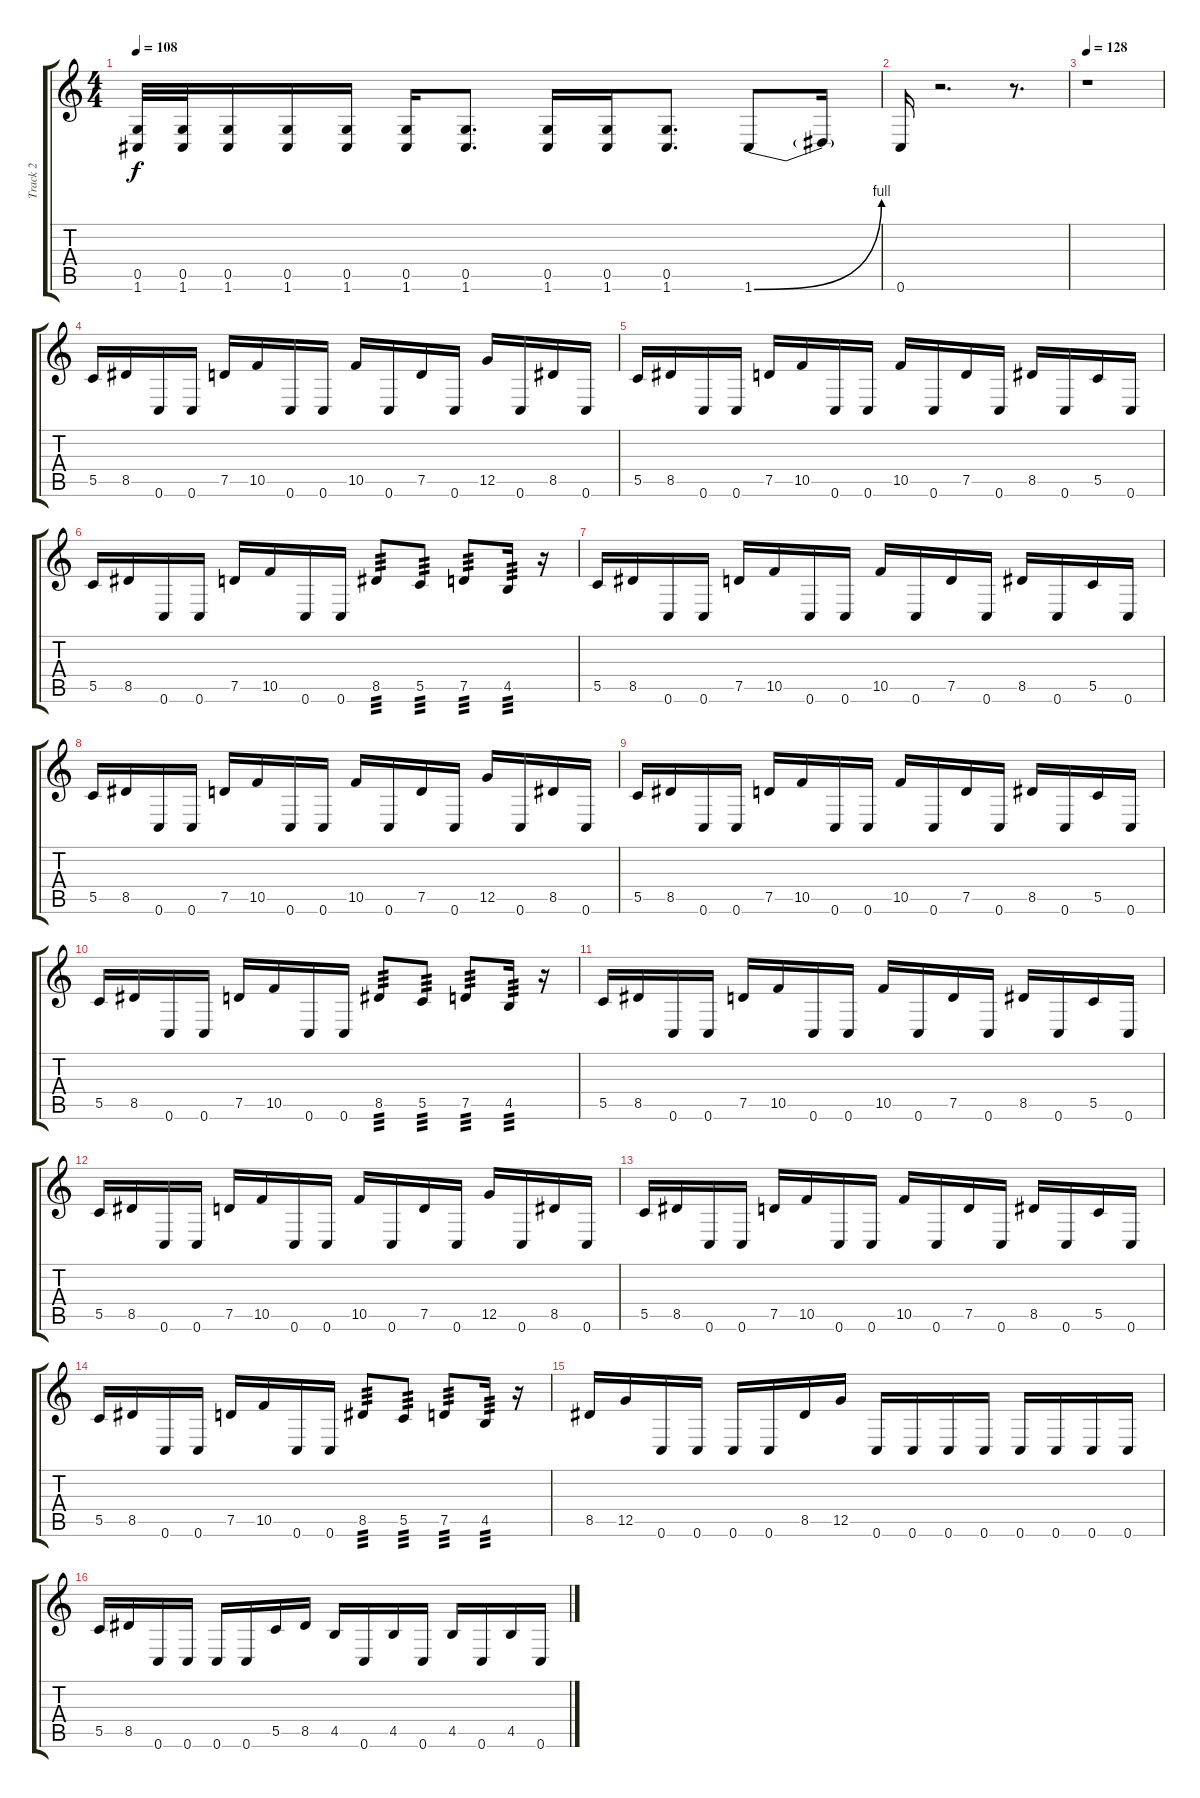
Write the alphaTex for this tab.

\track ("Track 2" "Track 2") {instrument distortionguitar}
\staff {score tabs}
\tuning (D4 A3 F3 C3 G2 C2) {hide}
\ts (4 4)
\tempo 108
\clef g2
\ks c
(0.5 1.6).32{dy f} (0.5 1.6).32 (0.5 1.6).16 (0.5 1.6).16 (0.5 1.6).16 (0.5 1.6).16 (0.5 1.6).8{d} (0.5 1.6).16 (0.5 1.6).16 (0.5 1.6).8{d} 1.6{be (bend 0 0 60 4)}.8 1.6{t}.16 |
0.6.16 r.2{d} r.8{d} |
\tempo 128
r.1 |
5.5.16 8.5.16 0.6.16 0.6.16 7.5.16 10.5.16 0.6.16 0.6.16 10.5.16 0.6.16 7.5.16 0.6.16 12.5.16 0.6.16 8.5.16 0.6.16 |
5.5.16 8.5.16 0.6.16 0.6.16 7.5.16 10.5.16 0.6.16 0.6.16 10.5.16 0.6.16 7.5.16 0.6.16 8.5.16 0.6.16 5.5.16 0.6.16 |
5.5.16 8.5.16 0.6.16 0.6.16 7.5.16 10.5.16 0.6.16 0.6.16 8.5.8{tp 3} 5.5.8{tp 3} 7.5.8{tp 3} 4.5.16{tp 3} r.16 |
5.5.16 8.5.16 0.6.16 0.6.16 7.5.16 10.5.16 0.6.16 0.6.16 10.5.16 0.6.16 7.5.16 0.6.16 8.5.16 0.6.16 5.5.16 0.6.16 |
5.5.16 8.5.16 0.6.16 0.6.16 7.5.16 10.5.16 0.6.16 0.6.16 10.5.16 0.6.16 7.5.16 0.6.16 12.5.16 0.6.16 8.5.16 0.6.16 |
5.5.16 8.5.16 0.6.16 0.6.16 7.5.16 10.5.16 0.6.16 0.6.16 10.5.16 0.6.16 7.5.16 0.6.16 8.5.16 0.6.16 5.5.16 0.6.16 |
5.5.16 8.5.16 0.6.16 0.6.16 7.5.16 10.5.16 0.6.16 0.6.16 8.5.8{tp 3} 5.5.8{tp 3} 7.5.8{tp 3} 4.5.16{tp 3} r.16 |
5.5.16 8.5.16 0.6.16 0.6.16 7.5.16 10.5.16 0.6.16 0.6.16 10.5.16 0.6.16 7.5.16 0.6.16 8.5.16 0.6.16 5.5.16 0.6.16 |
5.5.16 8.5.16 0.6.16 0.6.16 7.5.16 10.5.16 0.6.16 0.6.16 10.5.16 0.6.16 7.5.16 0.6.16 12.5.16 0.6.16 8.5.16 0.6.16 |
5.5.16 8.5.16 0.6.16 0.6.16 7.5.16 10.5.16 0.6.16 0.6.16 10.5.16 0.6.16 7.5.16 0.6.16 8.5.16 0.6.16 5.5.16 0.6.16 |
5.5.16 8.5.16 0.6.16 0.6.16 7.5.16 10.5.16 0.6.16 0.6.16 8.5.8{tp 3} 5.5.8{tp 3} 7.5.8{tp 3} 4.5.16{tp 3} r.16 |
8.5.16 12.5.16 0.6.16 0.6.16 0.6.16 0.6.16 8.5.16 12.5.16 0.6.16 0.6.16 0.6.16 0.6.16 0.6.16 0.6.16 0.6.16 0.6.16 |
5.5.16 8.5.16 0.6.16 0.6.16 0.6.16 0.6.16 5.5.16 8.5.16 4.5.16 0.6.16 4.5.16 0.6.16 4.5.16 0.6.16 4.5.16 0.6.16
